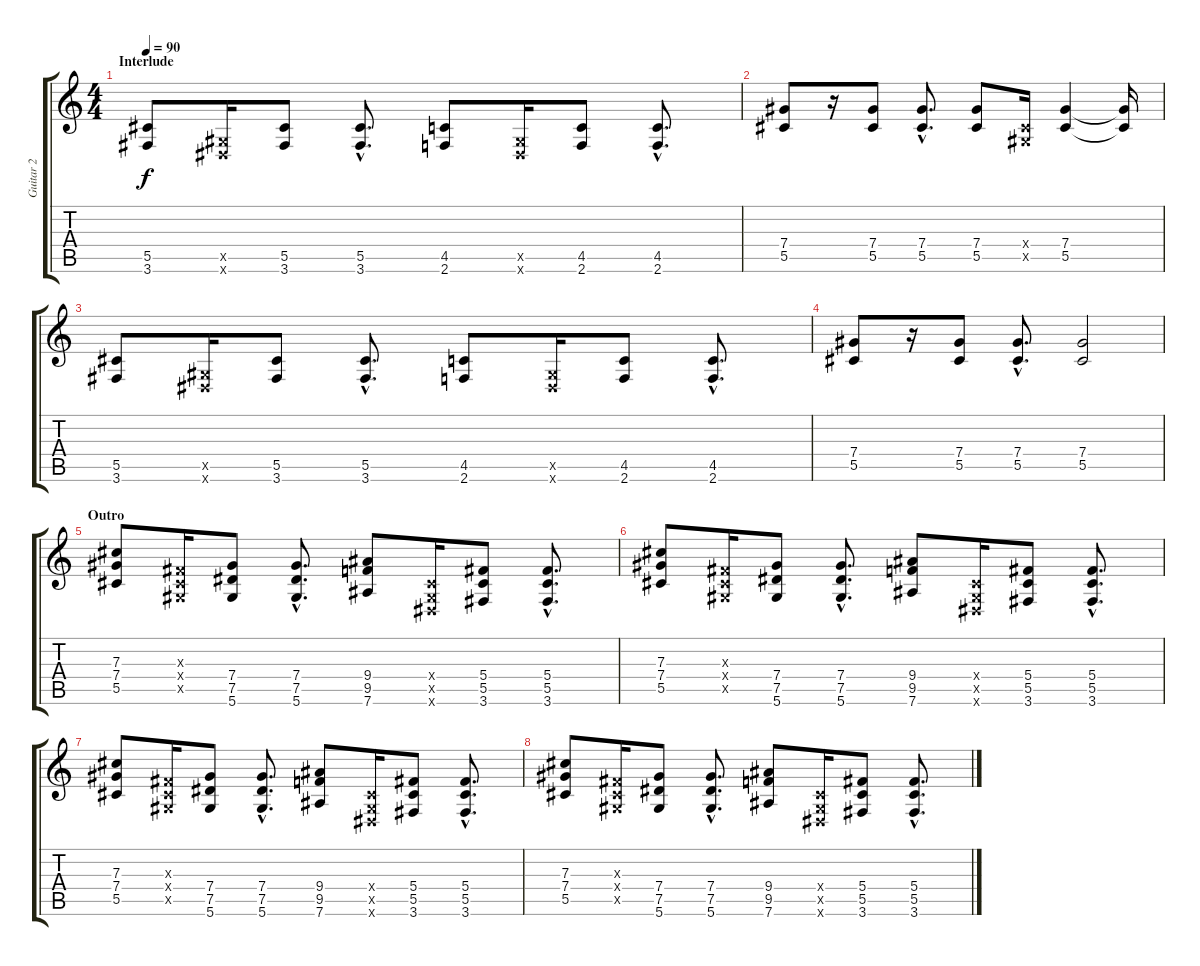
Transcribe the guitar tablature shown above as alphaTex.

\track ("Guitar 2" "Guitar 2") {instrument distortionguitar}
\staff {score tabs}
\tuning (Eb4 Bb3 Gb3 Db3 Ab2 Eb2) {hide}
\ts (4 4)
\section ("" "Interlude")
\tempo 90
\clef g2
\ks c
(5.5 3.6).8{dy f} (0.5{x} 0.6{x}).16 (5.5 3.6).8 (5.5{hac} 3.6{hac}).8{d} (4.5 2.6).8 (0.5{x} 0.6{x}).16 (4.5 2.6).8 (4.5{hac} 2.6{hac}).8{d} |
(7.4 5.5).8 r.16 (7.4 5.5).8 (7.4{hac} 5.5{hac}).8{d} (7.4 5.5).8 (0.4{x} 0.5{x}).16 (7.4 5.5).4 (7.4{t} 5.5{t}).16 |
(5.5 3.6).8 (0.5{x} 0.6{x}).16 (5.5 3.6).8 (5.5{hac} 3.6{hac}).8{d} (4.5 2.6).8 (0.5{x} 0.6{x}).16 (4.5 2.6).8 (4.5{hac} 2.6{hac}).8{d} |
(7.4 5.5).8 r.16 (7.4 5.5).8 (7.4{hac} 5.5{hac}).8{d} (7.4 5.5).2 |
\section ("" "Outro")
(7.3 7.4 5.5).8{volume 12} (0.3{x} 0.4{x} 0.5{x}).16 (7.4 7.5 5.6).8 (7.4{hac} 7.5{hac} 5.6{hac}).8{d} (9.4 9.5 7.6).8 (0.4{x} 0.5{x} 0.6{x}).16 (5.4 5.5 3.6).8 (5.4{hac} 5.5{hac} 3.6{hac}).8{d} |
(7.3 7.4 5.5).8 (0.3{x} 0.4{x} 0.5{x}).16 (7.4 7.5 5.6).8 (7.4{hac} 7.5{hac} 5.6{hac}).8{d} (9.4 9.5 7.6).8 (0.4{x} 0.5{x} 0.6{x}).16 (5.4 5.5 3.6).8 (5.4{hac} 5.5{hac} 3.6{hac}).8{d} |
(7.3 7.4 5.5).8 (0.3{x} 0.4{x} 0.5{x}).16 (7.4 7.5 5.6).8 (7.4{hac} 7.5{hac} 5.6{hac}).8{d} (9.4 9.5 7.6).8 (0.4{x} 0.5{x} 0.6{x}).16 (5.4 5.5 3.6).8 (5.4{hac} 5.5{hac} 3.6{hac}).8{d} |
(7.3 7.4 5.5).8 (0.3{x} 0.4{x} 0.5{x}).16 (7.4 7.5 5.6).8 (7.4{hac} 7.5{hac} 5.6{hac}).8{d} (9.4 9.5 7.6).8 (0.4{x} 0.5{x} 0.6{x}).16 (5.4 5.5 3.6).8 (5.4{hac} 5.5{hac} 3.6{hac}).8{d}
